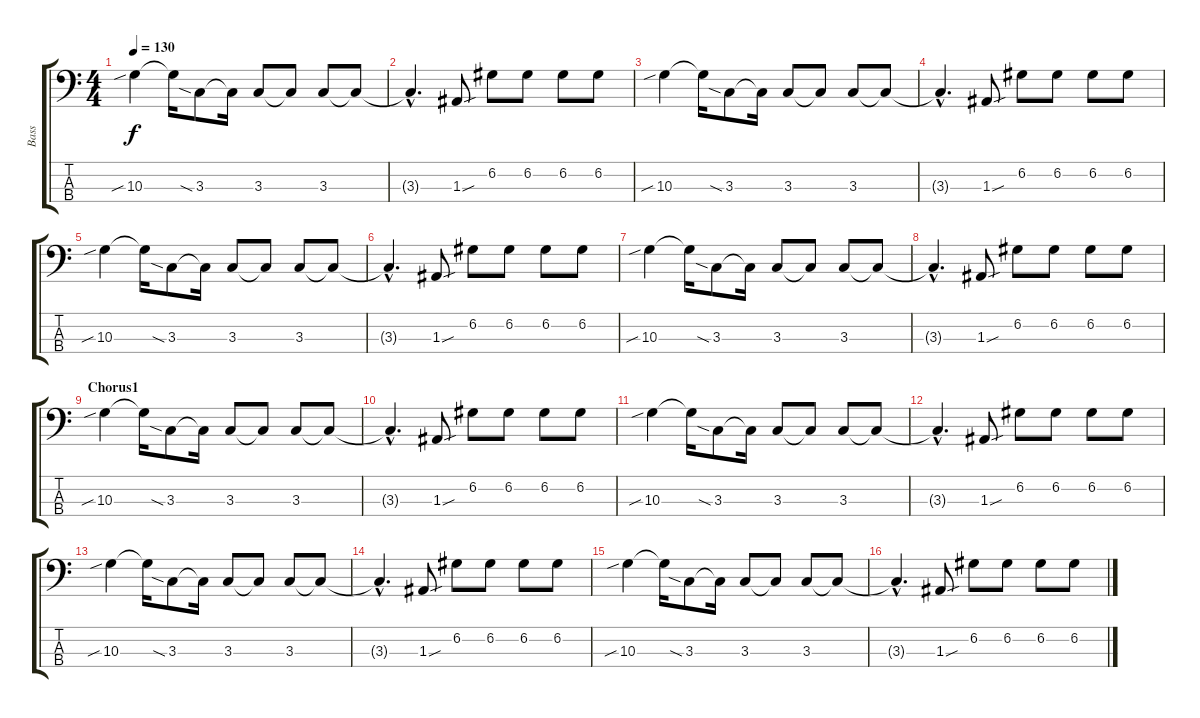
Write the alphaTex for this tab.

\track ("Bass" "Bass") {instrument electricbassfinger}
\staff {score tabs}
\tuning (G2 D2 A1 E1) {hide}
\ts (4 4)
\tempo 130
\clef f4
\ks c
10.3{sib}.4{dy f} 10.3{t}.16 3.3{sia}.8 3.3{t}.16 3.3.8 3.3{t}.8 3.3.8 3.3{t}.8 |
3.3{hac t}.4{d} 1.3{sou}.8 6.2.8 6.2.8 6.2.8 6.2.8 |
10.3{sib}.4 10.3{t}.16 3.3{sia}.8 3.3{t}.16 3.3.8 3.3{t}.8 3.3.8 3.3{t}.8 |
3.3{hac t}.4{d} 1.3{sou}.8 6.2.8 6.2.8 6.2.8 6.2.8 |
10.3{sib}.4 10.3{t}.16 3.3{sia}.8 3.3{t}.16 3.3.8 3.3{t}.8 3.3.8 3.3{t}.8 |
3.3{hac t}.4{d} 1.3{sou}.8 6.2.8 6.2.8 6.2.8 6.2.8 |
10.3{sib}.4 10.3{t}.16 3.3{sia}.8 3.3{t}.16 3.3.8 3.3{t}.8 3.3.8 3.3{t}.8 |
3.3{hac t}.4{d} 1.3{sou}.8 6.2.8 6.2.8 6.2.8 6.2.8 |
\section ("" "Chorus1")
10.3{sib}.4 10.3{t}.16 3.3{sia}.8 3.3{t}.16 3.3.8 3.3{t}.8 3.3.8 3.3{t}.8 |
3.3{hac t}.4{d} 1.3{sou}.8 6.2.8 6.2.8 6.2.8 6.2.8 |
10.3{sib}.4 10.3{t}.16 3.3{sia}.8 3.3{t}.16 3.3.8 3.3{t}.8 3.3.8 3.3{t}.8 |
3.3{hac t}.4{d} 1.3{sou}.8 6.2.8 6.2.8 6.2.8 6.2.8 |
10.3{sib}.4 10.3{t}.16 3.3{sia}.8 3.3{t}.16 3.3.8 3.3{t}.8 3.3.8 3.3{t}.8 |
3.3{hac t}.4{d} 1.3{sou}.8 6.2.8 6.2.8 6.2.8 6.2.8 |
10.3{sib}.4 10.3{t}.16 3.3{sia}.8 3.3{t}.16 3.3.8 3.3{t}.8 3.3.8 3.3{t}.8 |
3.3{hac t}.4{d} 1.3{sou}.8 6.2.8 6.2.8 6.2.8 6.2.8
